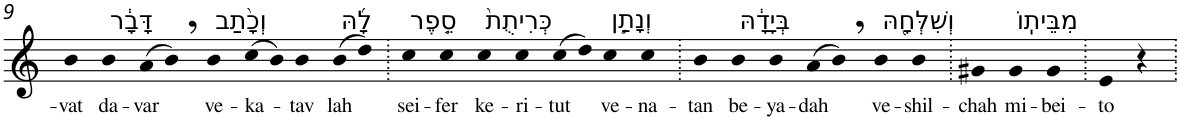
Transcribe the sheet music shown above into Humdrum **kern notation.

**kern	**text
*part1	*part1
*staff1	*staff1
*I"Piano	*
*I'Pno	*
!!LO:PB:g=z
*clefG2	*
*k[]	*
=9	=9
!	!LO:LY:b
4b	-vat
!LO:TX:a:t=דָּבָ֔ר	!
!	!LO:LY:b
4b	da-
!	!LO:LY:b
(8a	-var
8b,)	.
!LO:TX:a:t=וְכָ֨תַב	!
!	!LO:LY:b
4b	ve-
!	!LO:LY:b
(8cc	-ka-
8b)	.
!	!LO:LY:b
4b	-tav
!LO:TX:a:t=לָ֜הּ	!
!	!LO:LY:b
(8b	lah
8dd)	.
=10.	=10.
!LO:TX:a:t=סֵ֤פֶר	!
!	!LO:LY:b
4cc	sei-
!	!LO:LY:b
4cc	-fer
!LO:TX:a:t=כְּרִיתֻת֙	!
!	!LO:LY:b
4cc	ke-
!	!LO:LY:b
4cc	-ri-
!	!LO:LY:b
(8cc	-tut
8dd)	.
!LO:TX:a:t=וְנָתַ֣ן	!
!	!LO:LY:b
4cc	ve-
!	!LO:LY:b
4cc	-na-
=11.	=11.
!	!LO:LY:b
4b	-tan
!LO:TX:a:t=בְּיָדָ֔הּ	!
!	!LO:LY:b
4b	be-
!	!LO:LY:b
4b	-ya-
!	!LO:LY:b
(8a	-dah
8b,)	.
!LO:TX:a:t=וְשִׁלְּחָ֖הּ	!
!	!LO:LY:b
4b	ve-
!	!LO:LY:b
4b	-shil-
=12.	=12.
!	!LO:LY:b
4g#X	-chah
!LO:TX:a:t=מִבֵּיתֽוֹ	!
!	!LO:LY:b
4g#	mi-
!	!LO:LY:b
4g#	-bei-
=13.	=13.
!	!LO:LY:b
4e	-to
4r	.
=.	=.
*-	*-
